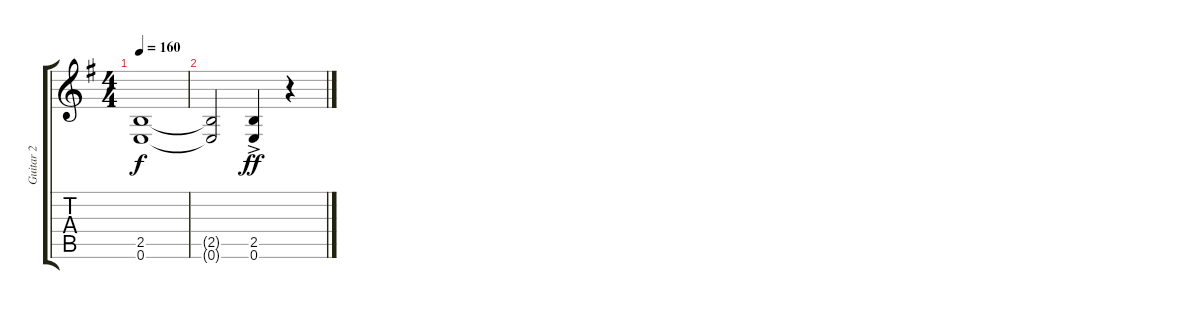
\track ("Guitar 2" "Guitar 2") {instrument distortionguitar}
\staff {score tabs}
\tuning (E4 B3 G3 D3 A2 E2) {hide}
\ts (4 4)
\tempo 160
\clef g2
\ks g
(2.5{t} 0.6{t}).1{dy f} |
(2.5{t} 0.6{t}).2 (2.5{ac} 0.6{ac}).4{dy ff} r.4
